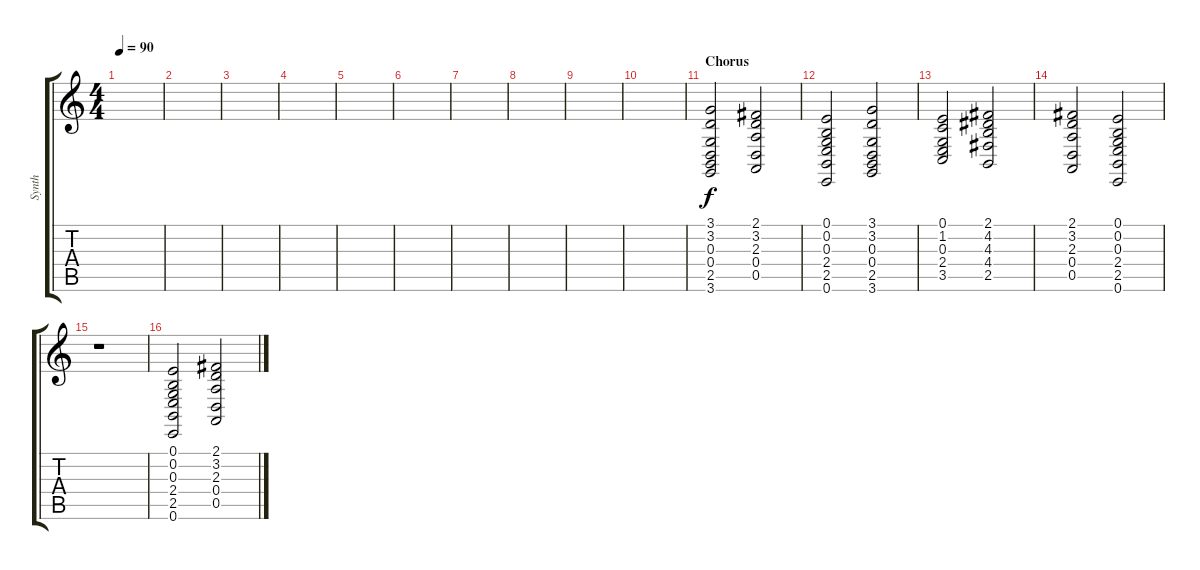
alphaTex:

\track ("Synth" "Synth") {instrument rockorgan}
\staff {score tabs}
\tuning (E4 B3 G3 D3 A2 E2) {hide}
\ts (4 4)
\tempo 90
\clef g2
\ks c
|
|
|
|
|
|
|
|
|
|
\section ("" "Chorus")
(3.1 3.2 0.3 0.4 2.5 3.6).2 (2.1 3.2 2.3 0.4 0.5).2 |
(0.1 0.2 0.3 2.4 2.5 0.6).2 (3.1 3.2 0.3 0.4 2.5 3.6).2 |
(0.1 1.2 0.3 2.4 3.5).2 (2.1 4.2 4.3 4.4 2.5).2 |
(2.1 3.2 2.3 0.4 0.5).2 (0.1 0.2 0.3 2.4 2.5 0.6).2 |
r.1 |
(0.1 0.2 0.3 2.4 2.5 0.6).2 (2.1 3.2 2.3 0.4 0.5).2
